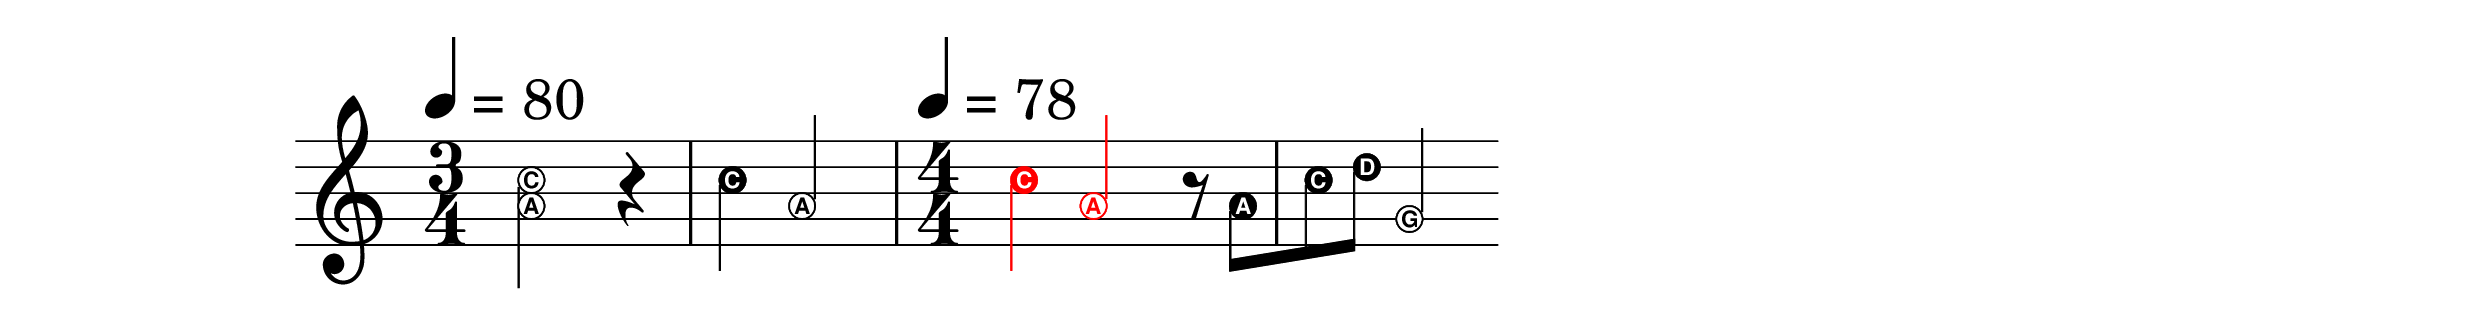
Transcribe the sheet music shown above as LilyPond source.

\version "2.22.0"
\header {
    titleHtml = "The Beatles – Hey jude"
    descriptionHtml = "<h1>Tierce mineure ascendante</h1><p><a href='https://www.youtube.com/watch?v=A_MjCqQoLLA#t=52s'>Lien YouTube</a></p>"
}

scoreToInclude = \relative c' {
    \numericTimeSignature
    \tempo 4 = 80
    \time 3/4
    % Interval
    <c' a>2 r4
    % Interval
    c4 a2
    % Music
    \tempo 4 = 78
    \time 4/4
    \override NoteHead.color = #red
    \override Stem.color = #red
    \override Beam.color = #red
    c4  a2
    \override NoteHead.color = #black
    \override Stem.color = #black
    \override Beam.color = #black
    r8 a8 [c8 d8] g,2
  }

\include "./templates/outputWithEasyHeads.ly"

